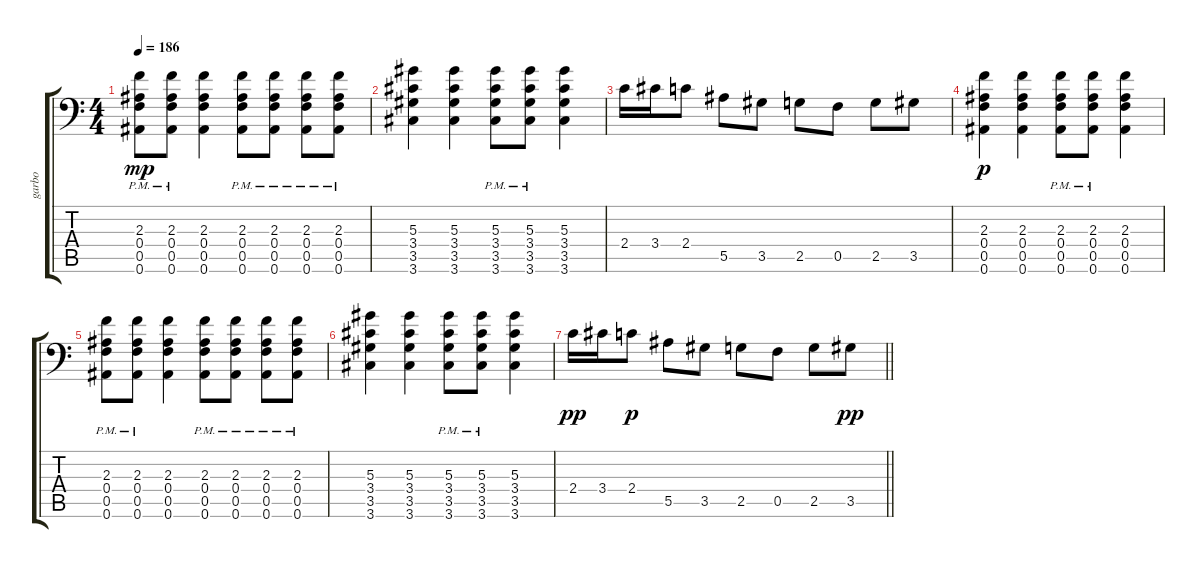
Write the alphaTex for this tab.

\track ("garbo" "garbo") {instrument distortionguitar}
\staff {score tabs}
\tuning (C4 G3 Eb3 Bb2 F2 Bb1) {hide}
\ts (4 4)
\tempo 186
\clef f4
\ks c
(2.3{pm} 0.4{pm} 0.5{pm} 0.6{pm}).8{dy mp} (2.3{pm} 0.4{pm} 0.5{pm} 0.6{pm}).8 (2.3 0.4 0.5 0.6).4 (2.3{pm} 0.4{pm} 0.5{pm} 0.6{pm}).8 (2.3{pm} 0.4{pm} 0.5{pm} 0.6{pm}).8 (2.3{pm} 0.4{pm} 0.5{pm} 0.6{pm}).8 (2.3{pm} 0.4{pm} 0.5{pm} 0.6{pm}).8 |
(5.3 3.4 3.5 3.6).4 (5.3 3.4 3.5 3.6).4 (5.3{pm} 3.4{pm} 3.5{pm} 3.6{pm}).8 (5.3{pm} 3.4{pm} 3.5{pm} 3.6{pm}).8 (5.3 3.4 3.5 3.6).4 |
2.4.16 3.4.16 2.4.8 5.5.8 3.5.8 2.5.8 0.5.8 2.5.8 3.5.8 |
(2.3 0.4 0.5 0.6).4{dy p} (2.3 0.4 0.5 0.6).4 (2.3{pm} 0.4{pm} 0.5{pm} 0.6{pm}).8 (2.3{pm} 0.4{pm} 0.5{pm} 0.6{pm}).8 (2.3 0.4 0.5 0.6).4 |
(2.3{pm} 0.4{pm} 0.5{pm} 0.6{pm}).8 (2.3{pm} 0.4{pm} 0.5{pm} 0.6{pm}).8 (2.3 0.4 0.5 0.6).4 (2.3{pm} 0.4{pm} 0.5{pm} 0.6{pm}).8 (2.3{pm} 0.4{pm} 0.5{pm} 0.6{pm}).8 (2.3{pm} 0.4{pm} 0.5{pm} 0.6{pm}).8 (2.3{pm} 0.4{pm} 0.5{pm} 0.6{pm}).8 |
(5.3 3.4 3.5 3.6).4 (5.3 3.4 3.5 3.6).4 (5.3{pm} 3.4{pm} 3.5{pm} 3.6{pm}).8 (5.3{pm} 3.4{pm} 3.5{pm} 3.6{pm}).8 (5.3 3.4 3.5 3.6).4 |
\barLineRight lightlight
2.4.16{dy pp} 3.4.16 2.4.8{dy p} 5.5.8 3.5.8 2.5.8 0.5.8 2.5.8 3.5.8{dy pp}
